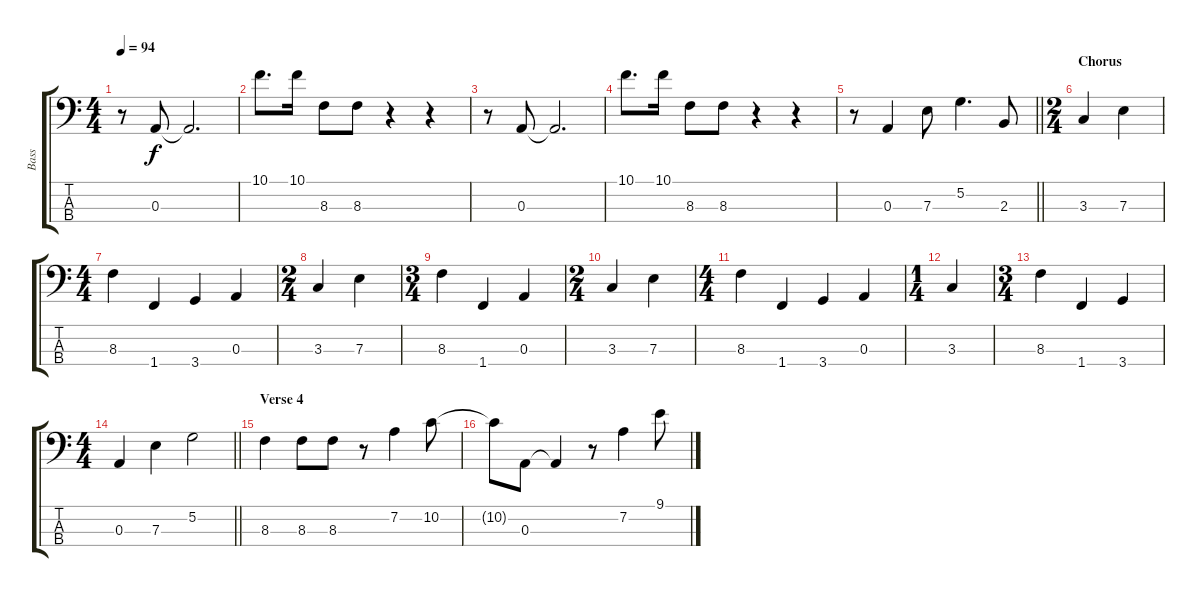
\track ("Bass" "Bass") {instrument electricbassfinger}
\staff {score tabs}
\tuning (G2 D2 A1 E1) {hide}
\ts (4 4)
\tempo 94
\clef f4
\ks c
r.8{dy f} 0.3.8 0.3{t}.2{d} |
10.1.8{d} 10.1.16 8.3.8 8.3.8 r.4 r.4 |
r.8 0.3.8 0.3{t}.2{d} |
10.1.8{d} 10.1.16 8.3.8 8.3.8 r.4 r.4 |
\barLineRight lightlight
r.8 0.3.4 7.3.8 5.2.4{d} 2.3.8 |
\ts (2 4)
\section ("" "Chorus")
3.3.4 7.3.4 |
\ts (4 4)
8.3.4 1.4.4 3.4.4 0.3.4 |
\ts (2 4)
3.3.4 7.3.4 |
\ts (3 4)
8.3.4 1.4.4 0.3.4 |
\ts (2 4)
3.3.4 7.3.4 |
\ts (4 4)
8.3.4 1.4.4 3.4.4 0.3.4 |
\ts (1 4)
3.3.4 |
\ts (3 4)
8.3.4 1.4.4 3.4.4 |
\ts (4 4)
\barLineRight lightlight
0.3.4 7.3.4 5.2.2 |
\section ("" "Verse 4")
8.3.4 8.3.8 8.3.8 r.8 7.2.4 10.2.8 |
10.2{t}.8 0.3.8 0.3{t}.4 r.8 7.2.4 9.1.8
